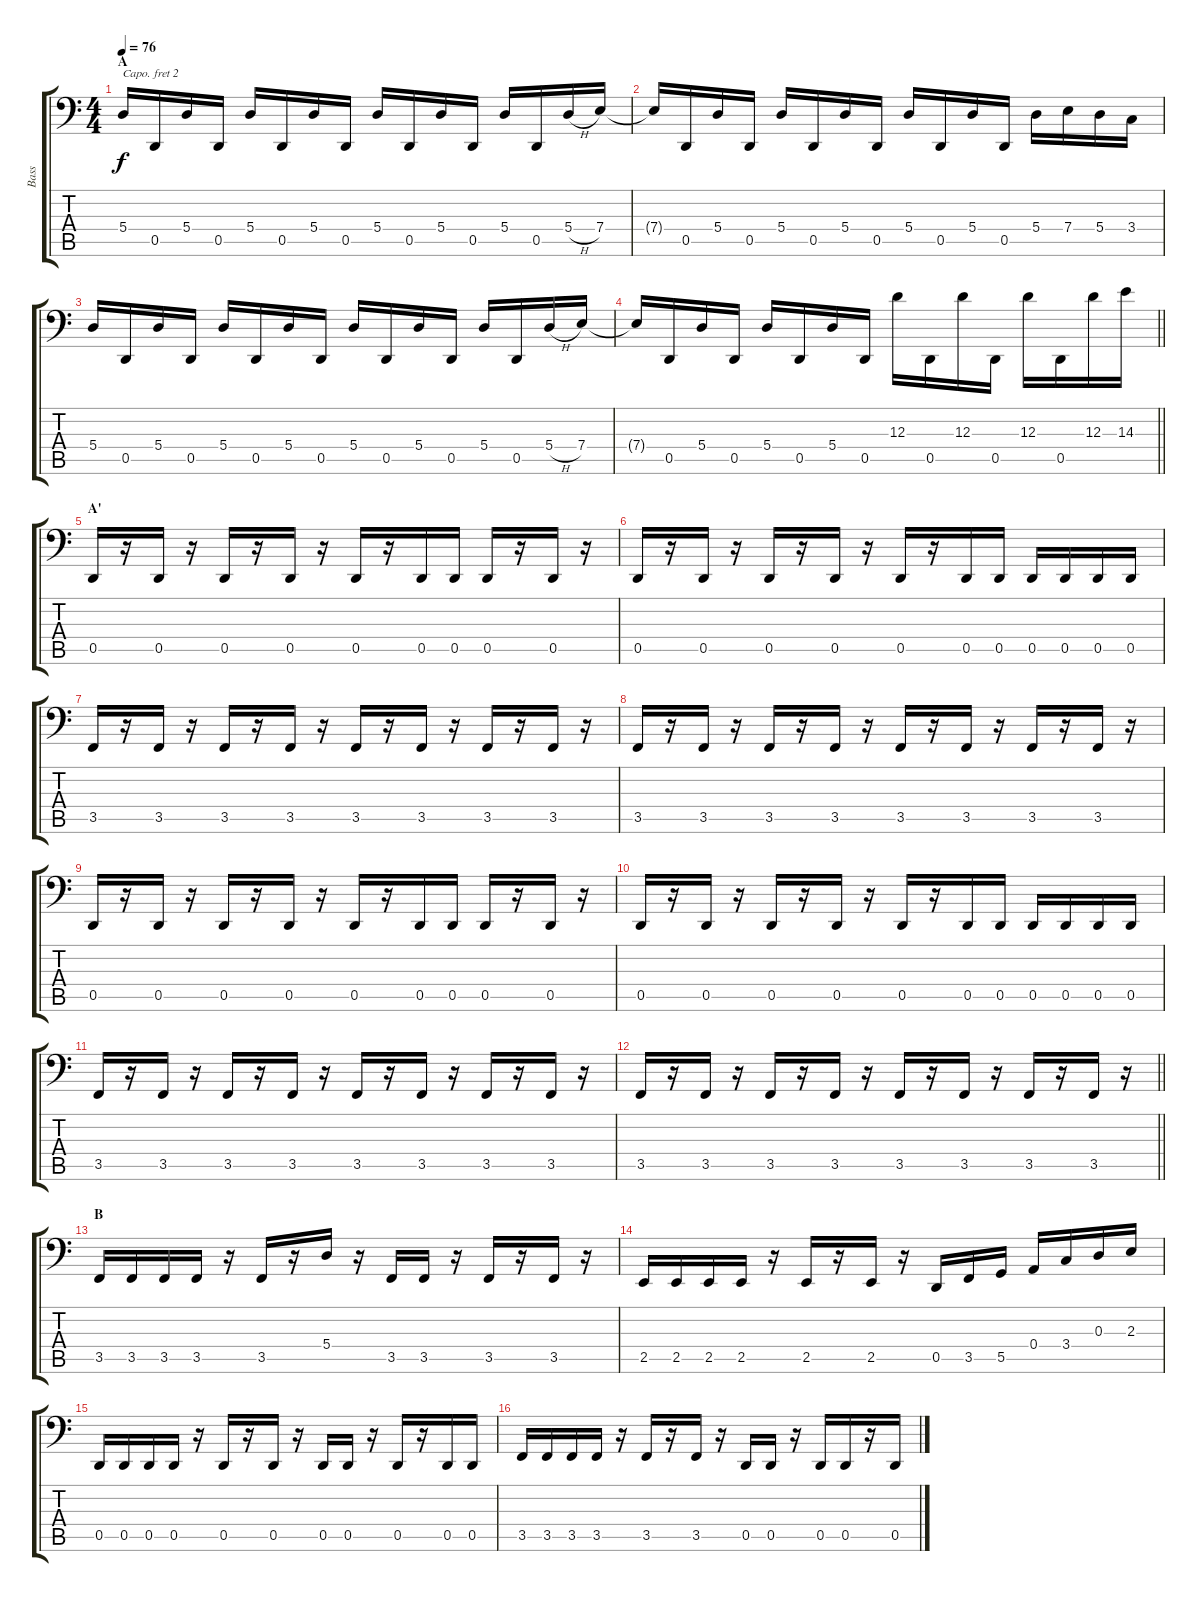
\track ("Bass" "Bass") {instrument electricbassfinger}
\staff {score tabs}
\capo 2
\tuning (Bb2 F2 C2 G1 C1 A0) {hide}
\ts (4 4)
\section ("" "A")
\tempo 76
\clef f4
\ks c
5.4.16{dy f} 0.5.16 5.4.16 0.5.16 5.4.16 0.5.16 5.4.16 0.5.16 5.4.16 0.5.16 5.4.16 0.5.16 5.4.16 0.5.16 5.4{h}.16 7.4.16 |
7.4{t}.16 0.5.16 5.4.16 0.5.16 5.4.16 0.5.16 5.4.16 0.5.16 5.4.16 0.5.16 5.4.16 0.5.16 5.4.16 7.4.16 5.4.16 3.4.16 |
5.4.16 0.5.16 5.4.16 0.5.16 5.4.16 0.5.16 5.4.16 0.5.16 5.4.16 0.5.16 5.4.16 0.5.16 5.4.16 0.5.16 5.4{h}.16 7.4.16 |
\barLineRight lightlight
7.4{t}.16 0.5.16 5.4.16 0.5.16 5.4.16 0.5.16 5.4.16 0.5.16 12.3.16 0.5.16 12.3.16 0.5.16 12.3.16 0.5.16 12.3.16 14.3.16 |
\section ("" "A'")
0.5.16{instrument electricbasspick} r.16 0.5.16 r.16 0.5.16 r.16 0.5.16 r.16 0.5.16 r.16 0.5.16 0.5.16 0.5.16 r.16 0.5.16 r.16 |
0.5.16 r.16 0.5.16 r.16 0.5.16 r.16 0.5.16 r.16 0.5.16 r.16 0.5.16 0.5.16 0.5.16 0.5.16 0.5.16 0.5.16 |
3.5.16 r.16 3.5.16 r.16 3.5.16 r.16 3.5.16 r.16 3.5.16 r.16 3.5.16 r.16 3.5.16 r.16 3.5.16 r.16 |
3.5.16 r.16 3.5.16 r.16 3.5.16 r.16 3.5.16 r.16 3.5.16 r.16 3.5.16 r.16 3.5.16 r.16 3.5.16 r.16 |
0.5.16 r.16 0.5.16 r.16 0.5.16 r.16 0.5.16 r.16 0.5.16 r.16 0.5.16 0.5.16 0.5.16 r.16 0.5.16 r.16 |
0.5.16 r.16 0.5.16 r.16 0.5.16 r.16 0.5.16 r.16 0.5.16 r.16 0.5.16 0.5.16 0.5.16 0.5.16 0.5.16 0.5.16 |
3.5.16 r.16 3.5.16 r.16 3.5.16 r.16 3.5.16 r.16 3.5.16 r.16 3.5.16 r.16 3.5.16 r.16 3.5.16 r.16 |
\barLineRight lightlight
3.5.16 r.16 3.5.16 r.16 3.5.16 r.16 3.5.16 r.16 3.5.16 r.16 3.5.16 r.16 3.5.16 r.16 3.5.16 r.16 |
\section ("" "B")
3.5.16 3.5.16 3.5.16 3.5.16 r.16 3.5.16 r.16 5.4.16 r.16 3.5.16 3.5.16 r.16 3.5.16 r.16 3.5.16 r.16 |
2.5.16 2.5.16 2.5.16 2.5.16 r.16 2.5.16 r.16 2.5.16 r.16 0.5.16 3.5.16 5.5.16 0.4.16 3.4.16 0.3.16 2.3.16 |
0.5.16 0.5.16 0.5.16 0.5.16 r.16 0.5.16 r.16 0.5.16 r.16 0.5.16 0.5.16 r.16 0.5.16 r.16 0.5.16 0.5.16 |
3.5.16 3.5.16 3.5.16 3.5.16 r.16 3.5.16 r.16 3.5.16 r.16 0.5.16 0.5.16 r.16 0.5.16 0.5.16 r.16 0.5.16
